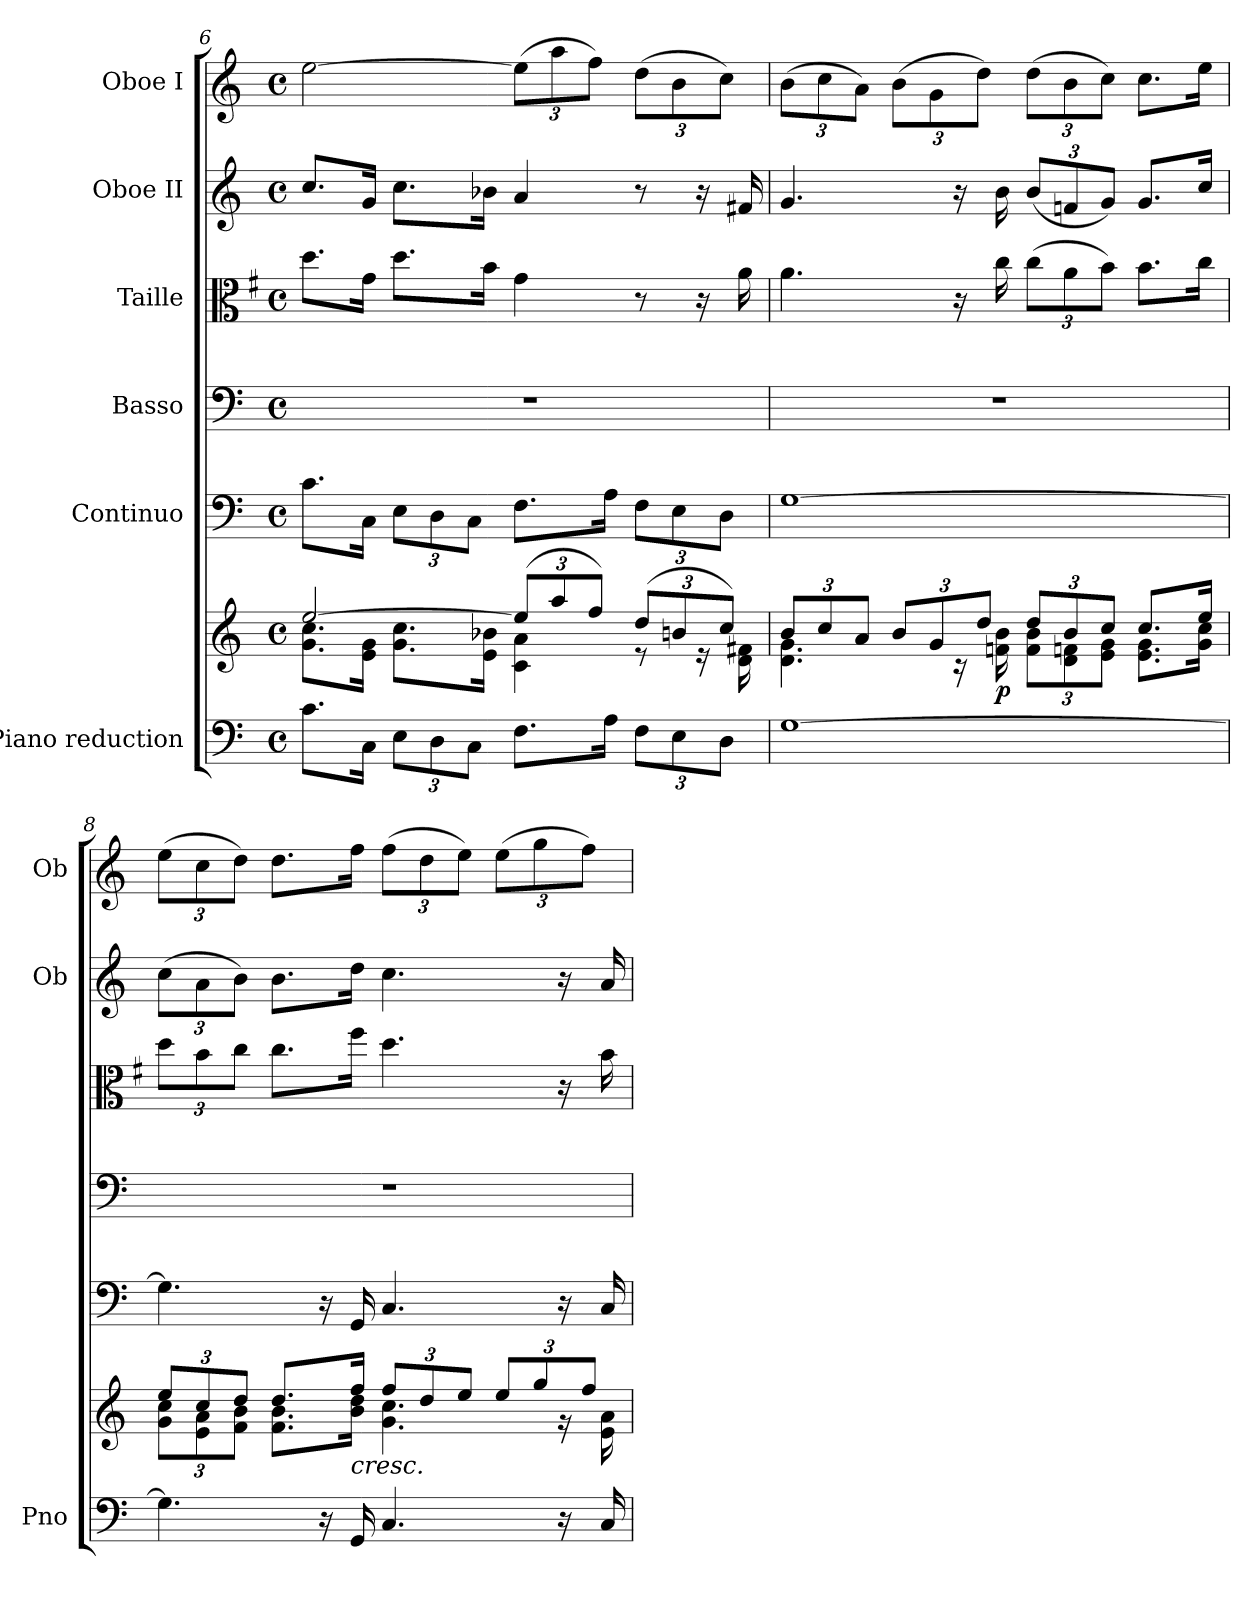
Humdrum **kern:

**kern	**kern	**dynam	**kern	**kern	**kern	**kern	**kern
*part6	*part6	*part6	*part5	*part4	*part3	*part2	*part1
*staff7	*staff6	*staff6/7	*staff5	*staff4	*staff3	*staff2	*staff1
*I"Piano reduction	*	*	*I"Continuo	*I"Basso	*I"Taille	*I"Oboe II	*I"Oboe I
*I'Pno	*	*	*	*	*	*I'Ob	*I'Ob
*clefF4	*clefG2	*	*clefF4	*clefF4	*clefC3	*clefG2	*clefG2
*	*	*	*	*	*ITrd4c7	*	*
*k[]	*k[]	*	*k[]	*k[]	*k[]	*k[]	*k[]
*M4/4	*M4/4	*	*M4/4	*M4/4	*M4/4	*M4/4	*M4/4
*met(c)	*met(c)	*	*met(c)	*met(c)	*met(c)	*met(c)	*met(c)
=6	=6	=6	=6	=6	=6	=6	=6
*	*^	*	*	*	*	*	*
8.c\L	[2ee/	8.g\ 8.cc\L	.	8.c\L	1r	8.g\L	8.cc/L	[2ee\
16C\Jk	.	16e\ 16g\Jk	.	16C\Jk	.	16c\Jk	16g/Jk	.
*Xbrackettup	*	*	*	*Xbrackettup	*	*	*	*
12E\L	.	8.g\ 8.cc\L	.	12E\L	.	8.g\L	8.cc\L	.
12D\	.	.	.	12D\	.	.	.	.
12C\J	.	.	.	12C\J	.	.	.	.
.	.	16e\ 16b-X\Jk	.	.	.	16e\Jk	16b-X\Jk	.
*	*Xbrackettup	*	*	*	*	*	*	*Xbrackettup
8.F\L	(>12ee/L]	4c\ 4a\	.	8.F\L	.	4c\	4a/	(>12ee\L]
.	12aa/	.	.	.	.	.	.	12aa\
.	12ff/J)	.	.	.	.	.	.	12ff\J)
16A\Jk	.	.	.	16A\Jk	.	.	.	.
12F\L	(>12dd/L	8r	.	12F\L	.	8r	8r	(>12dd\L
12E\	12bn/	.	.	12E\	.	.	.	12b\
.	.	16r	.	.	.	16r	16r	.
12D\J	12cc/J)	.	.	12D\J	.	.	.	12cc\J)
.	.	16d\ 16f#X\	.	.	.	16d\	16f#X/	.
!!LO:PB:g=z
=7	=7	=7	=7	=7	=7	=7	=7	=7
[1G	12b/L	4.d\ 4.g\	.	[1G	1r	4.d\	4.g/	(>12b\L
.	12cc/	.	.	.	.	.	.	12cc\
.	12a/J	.	.	.	.	.	.	12a\J)
.	12b/L	.	.	.	.	.	.	(>12b\L
.	12g/	.	.	.	.	.	.	12g\
.	.	16r	.	.	.	16r	16r	.
.	12dd/J	.	.	.	.	.	.	12dd\J)
!	!	!	!LO:DY:b	!	!	!	!	!
.	.	16fn\ 16b\	p	.	.	16f\	16b\	.
*	*	*	*	*	*	*Xbrackettup	*Xbrackettup	*
.	12dd/L	12f\ 12b\L	.	.	.	(>12f\L	(<12b/L	(>12dd\L
.	12b/	12d\ 12fn\	.	.	.	12d\	12fn/	12b\
.	12cc/J	12e\ 12g\J	.	.	.	12e\J)	12g/J)	12cc\J)
.	8.cc/L	8.e\ 8.g\L	.	.	.	8.e\L	8.g/L	8.cc\L
.	16ee/Jk	16g\ 16cc\Jk	.	.	.	16f\Jk	16cc/Jk	16ee\Jk
=8	=8	=8	=8	=8	=8	=8	=8	=8
4.G\]	12ee/L	12g\ 12cc\L	.	4.G\]	1r	12g\L	(>12cc\L	(>12ee\L
.	12cc/	12e\ 12a\	.	.	.	12e\	12a\	12cc\
.	12dd/J	12f\ 12b\J	.	.	.	12f\J	12b\J)	12dd\J)
.	8.dd/L	8.f\ 8.b\L	.	.	.	8.f\L	8.b\L	8.dd\L
16r	.	.	.	16r	.	.	.	.
!	!LO:TX:b:i:t=cresc.	!	!	!	!	!	!	!
16GG/	16ff/Jk	16b\ 16dd\Jk	.	16GG/	.	16b\Jk	16dd\Jk	16ff\Jk
4.C/	12ff/L	4.g\ 4.cc\	.	4.C/	.	4.g\	4.cc\	(>12ff\L
.	12dd/	.	.	.	.	.	.	12dd\
.	12ee/J	.	.	.	.	.	.	12ee\J)
.	12ee/L	.	.	.	.	.	.	(>12ee\L
.	12gg/	.	.	.	.	.	.	12gg\
16r	.	16r	.	16r	.	16r	16r	.
.	12ff/J	.	.	.	.	.	.	12ff\J)
16C/	.	16e\ 16a\	.	16C/	.	16e\	16a/	.
*	*v	*v	*	*	*	*	*	*
=	=	=	=	=	=	=	=
*-	*-	*-	*-	*-	*-	*-	*-
